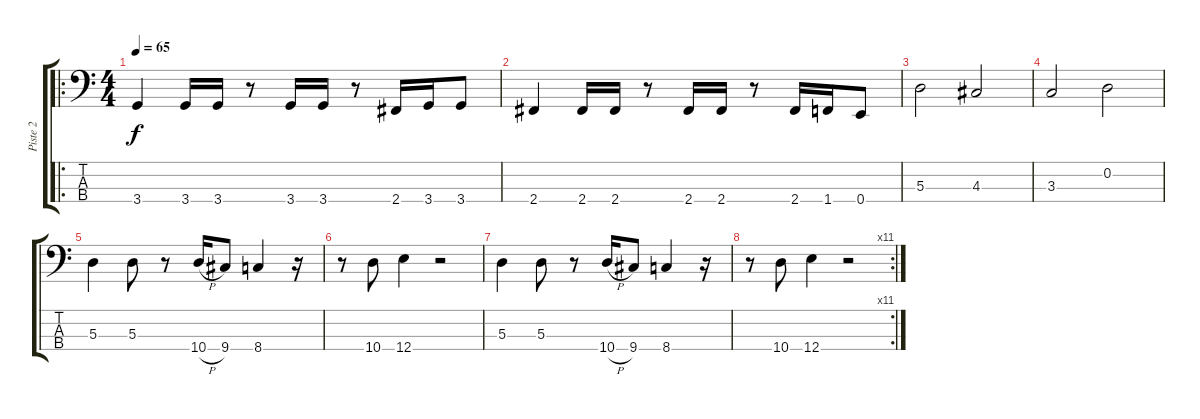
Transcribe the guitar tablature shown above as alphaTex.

\track ("Piste 2" "Piste 2") {instrument slapbass1}
\staff {score tabs}
\tuning (G2 D2 A1 E1) {hide}
\ro
\ts (4 4)
\tempo 65
\clef f4
\ks c
3.4.4{dy f instrument slapbass1} 3.4.16 3.4.16 r.8 3.4.16 3.4.16 r.8 2.4.16 3.4.16 3.4.8 |
2.4.4 2.4.16 2.4.16 r.8 2.4.16 2.4.16 r.8 2.4.16 1.4.16 0.4.8 |
5.3.2 4.3.2 |
3.3.2 0.2.2 |
5.3.4 5.3.8 r.8 10.4{h}.16 9.4.8 8.4.4 r.16 |
r.8 10.4.8 12.4.4 r.2 |
5.3.4 5.3.8 r.8 10.4{h}.16 9.4.8 8.4.4 r.16 |
\rc 11
r.8 10.4.8 12.4.4 r.2
